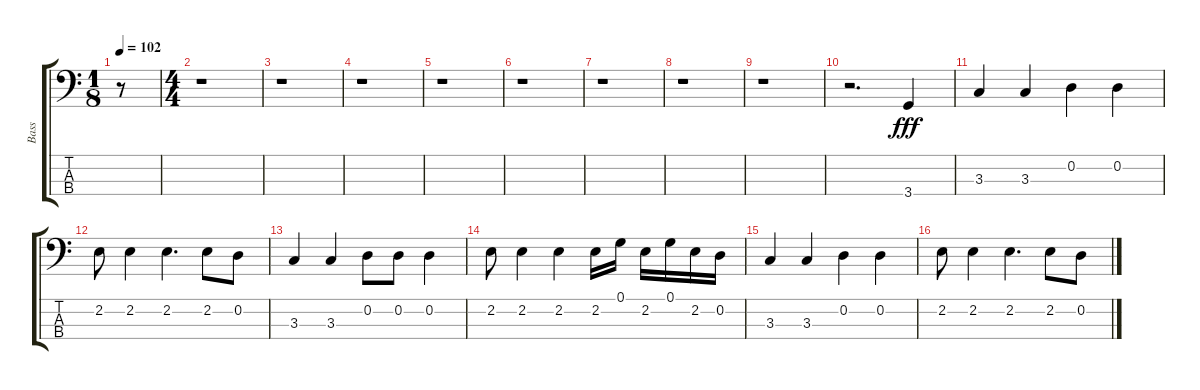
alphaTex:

\track ("Bass" "Bass") {instrument electricbassfinger}
\staff {score tabs}
\tuning (G2 D2 A1 E1) {hide}
\ts (1 8)
\tempo 102
\clef f4
\ks c
r.8{dy fff instrument electricbassfinger} |
\ts (4 4)
r.1 |
r.1 |
r.1 |
r.1 |
r.1 |
r.1 |
r.1 |
r.1 |
r.2{d} 3.4.4 |
3.3.4 3.3.4 0.2.4 0.2.4 |
2.2.8 2.2.4 2.2.4{d} 2.2.8 0.2.8 |
3.3.4 3.3.4 0.2.8 0.2.8 0.2.4 |
2.2.8 2.2.4 2.2.4 2.2.16 0.1.16 2.2.16 0.1.16 2.2.16 0.2.16 |
3.3.4 3.3.4 0.2.4 0.2.4 |
2.2.8 2.2.4 2.2.4{d} 2.2.8 0.2.8
